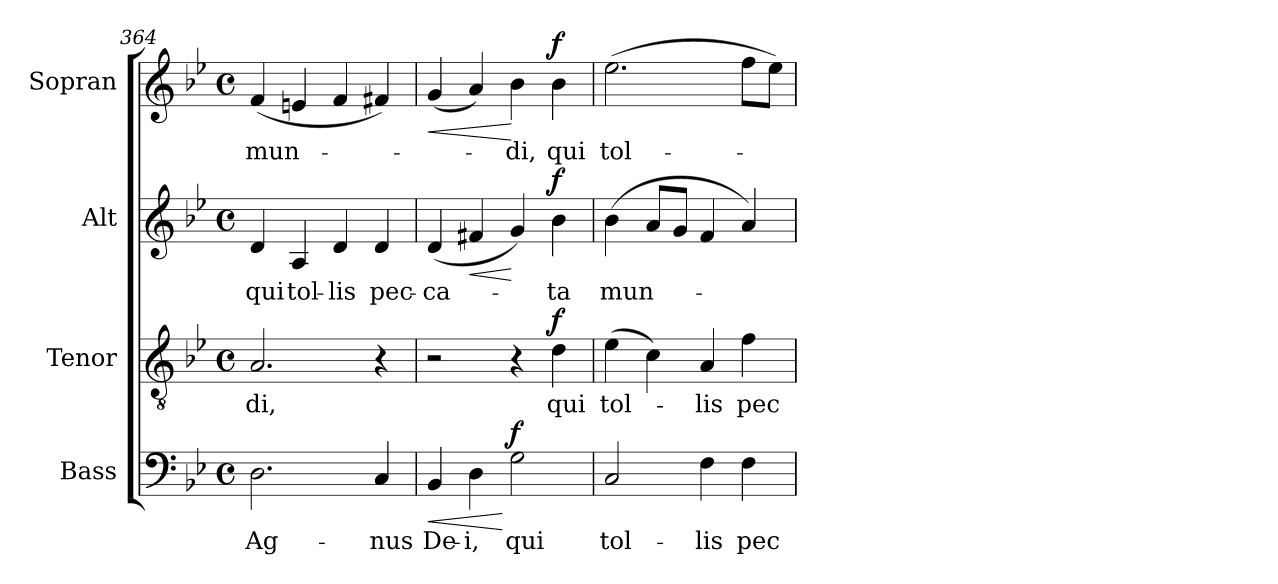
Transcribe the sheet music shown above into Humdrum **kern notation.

**kern	**text	**dynam	**kern	**text	**dynam	**kern	**text	**dynam	**kern	**text	**dynam
*part4	*part4	*part4	*part3	*part3	*part3	*part2	*part2	*part2	*part1	*part1	*part1
*staff4	*staff4	*staff4	*staff3	*staff3	*staff3	*staff2	*staff2	*staff2	*staff1	*staff1	*staff1
*I"Bass	*	*	*I"Tenor	*	*	*I"Alt	*	*	*I"Sopran	*	*
*I'B.	*	*	*I'T.	*	*	*I'A.	*	*	*I'S.	*	*
*clefF4	*	*	*clefGv2	*	*	*clefG2	*	*	*clefG2	*	*
*k[b-e-]	*	*	*k[b-e-]	*	*	*k[b-e-]	*	*	*k[b-e-]	*	*
*B-:	*	*	*B-:	*	*	*B-:	*	*	*B-:	*	*
*M4/4	*	*	*M4/4	*	*	*M4/4	*	*	*M4/4	*	*
*met(c)	*	*	*met(c)	*	*	*met(c)	*	*	*met(c)	*	*
=364	=364	=364	=364	=364	=364	=364	=364	=364	=364	=364	=364
!	!LO:LY:b	!	!	!LO:LY:b	!	!	!LO:LY:b	!	!	!LO:LY:b	!
2.D\	Ag-	.	2.A/	-di,	.	4d/	qui	.	(<4f/	mun-	.
!	!	!	!	!	!	!	!LO:LY:b	!	!	!	!
.	.	.	.	.	.	4A/	tol-	.	4en/	.	.
!	!	!	!	!	!	!	!LO:LY:b	!	!	!	!
.	.	.	.	.	.	4d/	-lis	.	4f/	.	.
!	!LO:LY:b	!	!	!	!	!	!LO:LY:b	!	!	!	!
4C/	-nus	.	4r	.	.	4d/	pec-	.	4f#X/)	.	.
=365	=365	=365	=365	=365	=365	=365	=365	=365	=365	=365	=365
!	!LO:LY:b	!LO:HP:b	!	!	!	!	!LO:LY:b	!	!	!	!LO:HP:b
4BB-/	De-	<	2r	.	.	(<4d/	-ca-	.	(<4g/	.	<
!	!LO:LY:b	!	!	!	!	!	!	!LO:HP:b	!	!	!
4D\	-i,	.	.	.	.	4f#X/	.	<	4a/)	.	.
!	!LO:LY:b	!LO:DY:n=1:a	!	!	!	!	!	!	!	!LO:LY:b	!
2G\	qui	[ f	4r	.	.	4g/)	.	[	4b-\	-di,	[
!	!	!	!	!LO:LY:b	!LO:DY:a	!	!LO:LY:b	!LO:DY:a	!	!LO:LY:b	!LO:DY:a
.	.	.	4d\	qui	f	4b-\	-ta	f	4b-\	qui	f
!!LO:LB:g=z
=366	=366	=366	=366	=366	=366	=366	=366	=366	=366	=366	=366
!	!LO:LY:b	!	!	!LO:LY:b	!	!	!LO:LY:b	!	!	!LO:LY:b	!
2C/	tol-	.	(>4e-\	tol-	.	(>4b-\	mun-	.	(>2.ee-\	tol-	.
.	.	.	4c\)	.	.	8a/L	.	.	.	.	.
.	.	.	.	.	.	8g/J	.	.	.	.	.
!	!LO:LY:b	!	!	!LO:LY:b	!	!	!	!	!	!	!
4F\	-lis	.	4A/	-lis	.	4f/	.	.	.	.	.
!	!LO:LY:b	!	!	!LO:LY:b	!	!	!	!	!	!	!
4F\	pec-	.	4f\	pec-	.	4a/)	.	.	8ff\L	.	.
.	.	.	.	.	.	.	.	.	8ee-\J)	.	.
=	=	=	=	=	=	=	=	=	=	=	=
*-	*-	*-	*-	*-	*-	*-	*-	*-	*-	*-	*-
